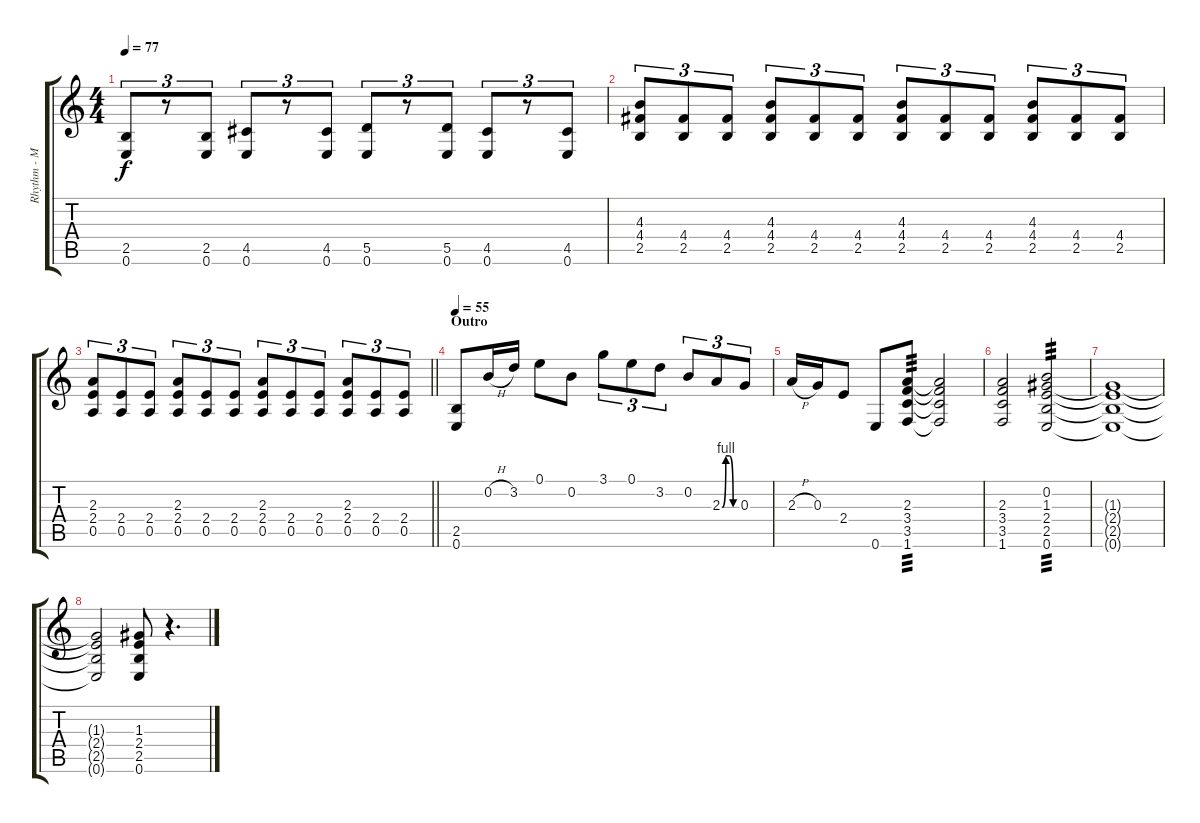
\track ("Rhythm - Malcolm" "Rhythm - M") {instrument overdrivenguitar}
\staff {score tabs}
\tuning (E4 B3 G3 D3 A2 E2) {hide}
\ts (4 4)
\tempo 77
\clef g2
\ks c
(2.5 0.6).8{tu (3 2) dy f} r.8{tu (3 2)} (2.5 0.6).8{tu (3 2)} (4.5 0.6).8{tu (3 2)} r.8{tu (3 2)} (4.5 0.6).8{tu (3 2)} (5.5 0.6).8{tu (3 2)} r.8{tu (3 2)} (5.5 0.6).8{tu (3 2)} (4.5 0.6).8{tu (3 2)} r.8{tu (3 2)} (4.5 0.6).8{tu (3 2)} |
(4.3 4.4 2.5).8{tu (3 2)} (4.4 2.5).8{tu (3 2)} (4.4 2.5).8{tu (3 2)} (4.3 4.4 2.5).8{tu (3 2)} (4.4 2.5).8{tu (3 2)} (4.4 2.5).8{tu (3 2)} (4.3 4.4 2.5).8{tu (3 2)} (4.4 2.5).8{tu (3 2)} (4.4 2.5).8{tu (3 2)} (4.3 4.4 2.5).8{tu (3 2)} (4.4 2.5).8{tu (3 2)} (4.4 2.5).8{tu (3 2)} |
\barLineRight lightlight
(2.3 2.4 0.5).8{tu (3 2)} (2.4 0.5).8{tu (3 2)} (2.4 0.5).8{tu (3 2)} (2.3 2.4 0.5).8{tu (3 2)} (2.4 0.5).8{tu (3 2)} (2.4 0.5).8{tu (3 2)} (2.3 2.4 0.5).8{tu (3 2)} (2.4 0.5).8{tu (3 2)} (2.4 0.5).8{tu (3 2)} (2.3 2.4 0.5).8{tu (3 2)} (2.4 0.5).8{tu (3 2)} (2.4 0.5).8{tu (3 2)} |
\section ("" "Outro")
\tempo 55
(2.5 0.6).8 0.2{h}.16 3.2.16 0.1.8 0.2.8 3.1.8{tu (3 2)} 0.1.8{tu (3 2)} 3.2.8{tu (3 2)} 0.2.8{tu (3 2)} 2.3{be (custom 0 0 15 4 30 4 45 0 60 0)}.8{tu (3 2)} 0.3.8{tu (3 2)} |
2.3{h}.16 0.3.16 2.4.8 0.6.8 (2.3 3.4 3.5 1.6).8{tp 3} (2.3{t} 3.4{t} 3.5{t} 1.6{t}).2 |
(2.3 3.4 3.5 1.6).2{volume 0} (0.2 1.3 2.4 2.5 0.6).2{tp 3} |
(1.3{t} 2.4{t} 2.5{t} 0.6{t}).1 |
(1.3{t} 2.4{t} 2.5{t} 0.6{t}).2 (1.3 2.4 2.5 0.6).8 r.4{d}
